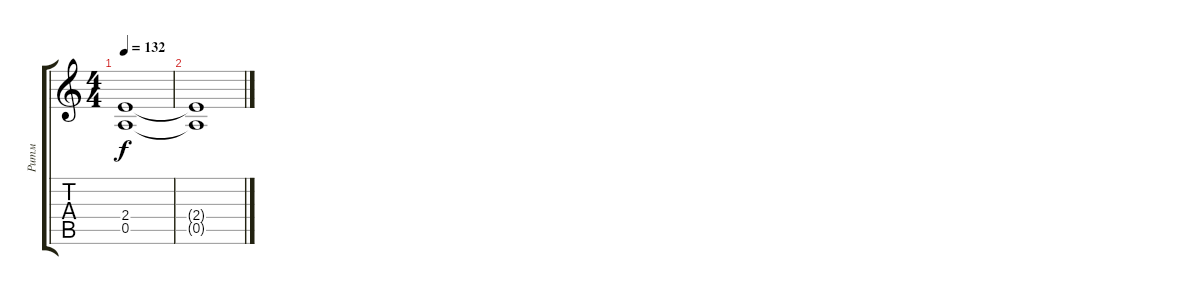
\track ("Ритм" "Ритм") {instrument overdrivenguitar}
\staff {score tabs}
\tuning (E4 B3 G3 D3 A2 E2) {hide}
\ts (4 4)
\tempo 132
\clef g2
\ks c
(2.4{t} 0.5{t}).1{dy f} |
(2.4{t} 0.5{t}).1
